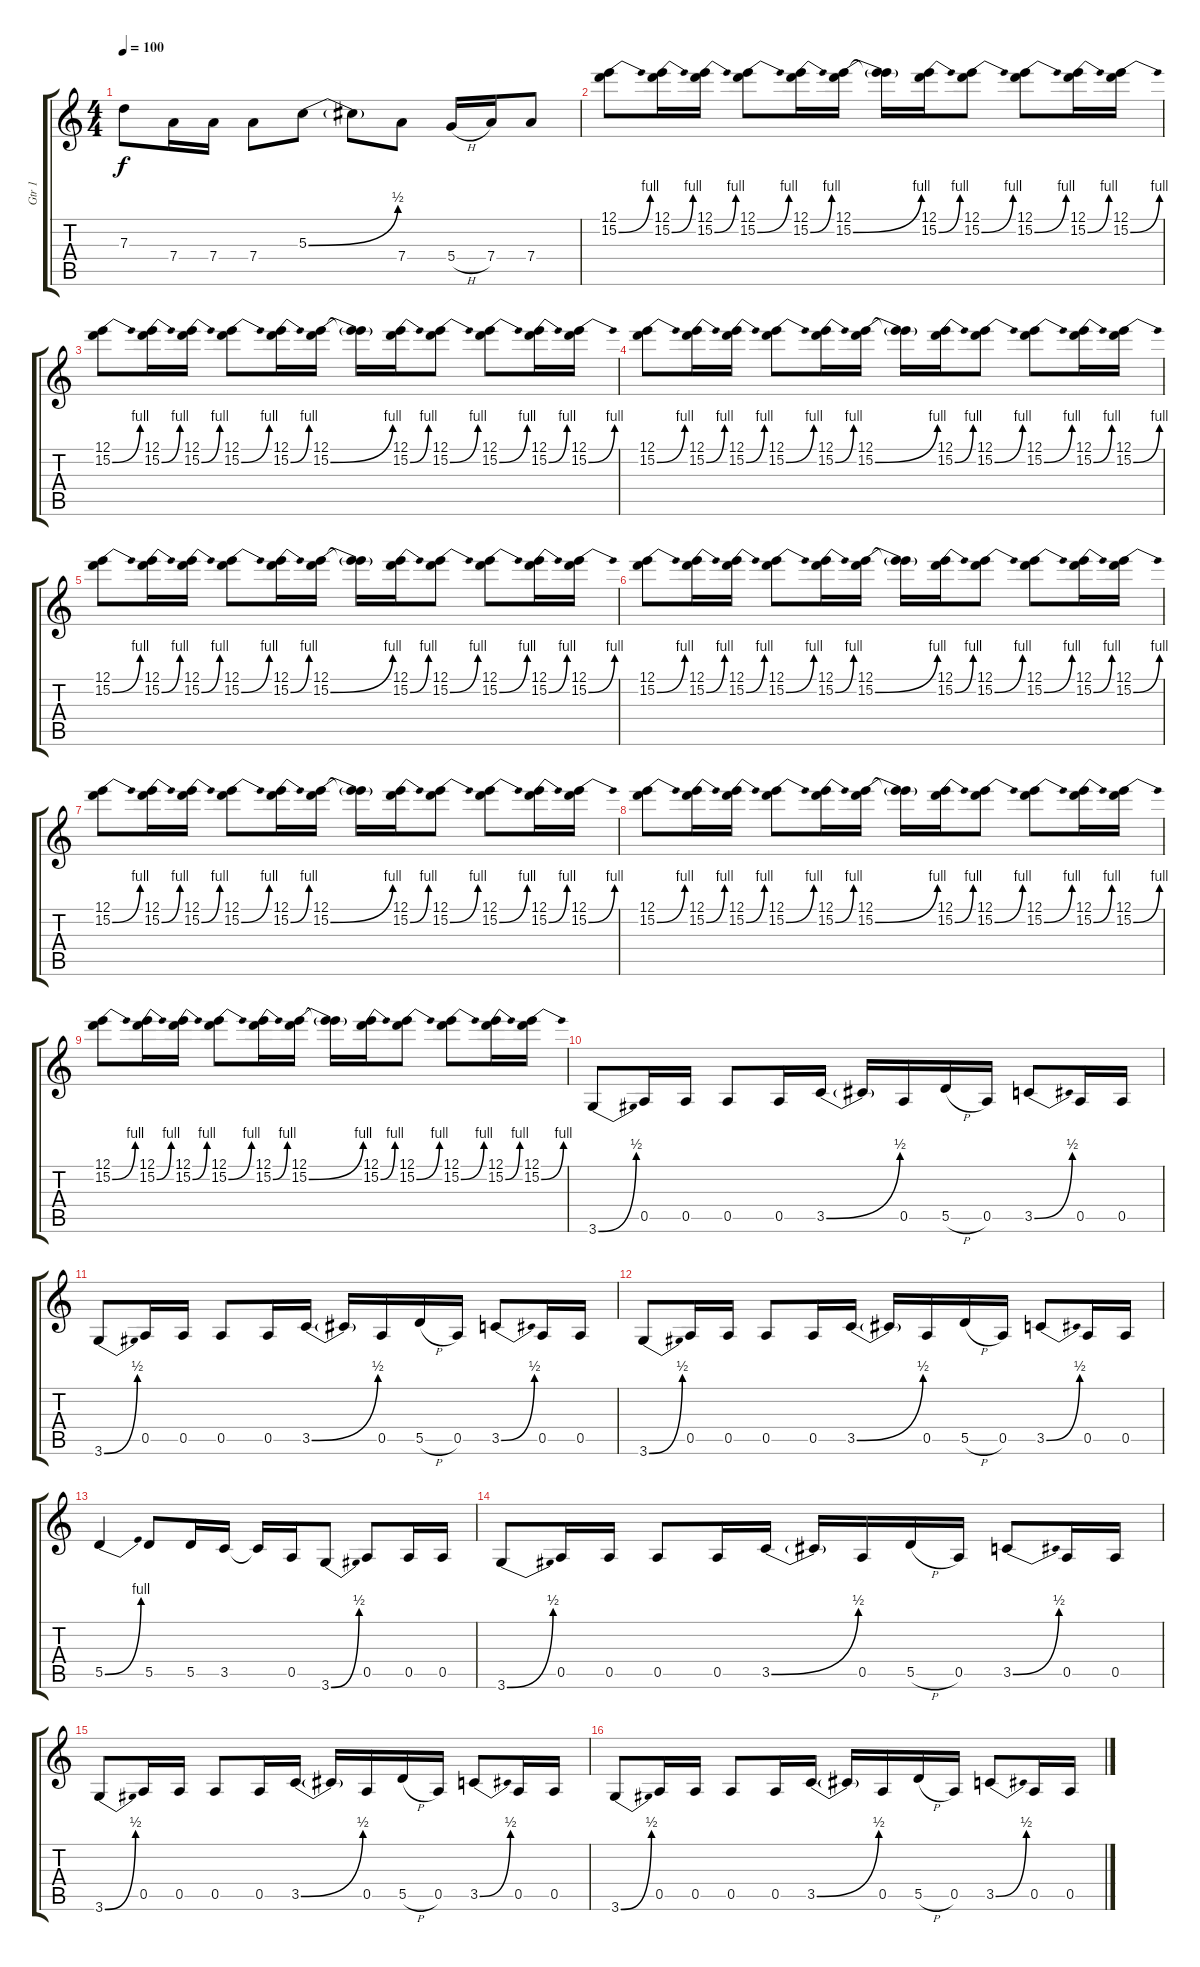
\track ("Gtr 1" "Gtr 1") {instrument distortionguitar}
\staff {score tabs}
\tuning (E4 B3 G3 D3 A2 E2) {hide}
\ts (4 4)
\tempo 100
\clef g2
\ks c
7.3.8{dy f} 7.4.16 7.4.16 7.4.8 5.3{be (bend 0 0 60 2)}.8 5.3{t}.8 7.4.8 5.4{h}.16 7.4.16 7.4.8 |
(12.1 15.2{be (bend 0 0 60 4)}).8 (12.1 15.2{be (bend 0 0 60 4)}).16 (12.1 15.2{be (bend 0 0 60 4)}).16 (12.1 15.2{be (bend 0 0 60 4)}).8 (12.1 15.2{be (bend 0 0 60 4)}).16 (12.1 15.2{be (bend 0 0 60 4)}).16 (12.1{t} 15.2{t}).16 (12.1 15.2{be (bend 0 0 60 4)}).16 (12.1 15.2{be (bend 0 0 60 4)}).8 (12.1 15.2{be (bend 0 0 60 4)}).8 (12.1 15.2{be (bend 0 0 60 4)}).16 (12.1 15.2{be (bend 0 0 60 4)}).16 |
(12.1 15.2{be (bend 0 0 60 4)}).8 (12.1 15.2{be (bend 0 0 60 4)}).16 (12.1 15.2{be (bend 0 0 60 4)}).16 (12.1 15.2{be (bend 0 0 60 4)}).8 (12.1 15.2{be (bend 0 0 60 4)}).16 (12.1 15.2{be (bend 0 0 60 4)}).16 (12.1{t} 15.2{t}).16 (12.1 15.2{be (bend 0 0 60 4)}).16 (12.1 15.2{be (bend 0 0 60 4)}).8 (12.1 15.2{be (bend 0 0 60 4)}).8 (12.1 15.2{be (bend 0 0 60 4)}).16 (12.1 15.2{be (bend 0 0 60 4)}).16 |
(12.1 15.2{be (bend 0 0 60 4)}).8 (12.1 15.2{be (bend 0 0 60 4)}).16 (12.1 15.2{be (bend 0 0 60 4)}).16 (12.1 15.2{be (bend 0 0 60 4)}).8 (12.1 15.2{be (bend 0 0 60 4)}).16 (12.1 15.2{be (bend 0 0 60 4)}).16 (12.1{t} 15.2{t}).16 (12.1 15.2{be (bend 0 0 60 4)}).16 (12.1 15.2{be (bend 0 0 60 4)}).8 (12.1 15.2{be (bend 0 0 60 4)}).8 (12.1 15.2{be (bend 0 0 60 4)}).16 (12.1 15.2{be (bend 0 0 60 4)}).16 |
(12.1 15.2{be (bend 0 0 60 4)}).8 (12.1 15.2{be (bend 0 0 60 4)}).16 (12.1 15.2{be (bend 0 0 60 4)}).16 (12.1 15.2{be (bend 0 0 60 4)}).8 (12.1 15.2{be (bend 0 0 60 4)}).16 (12.1 15.2{be (bend 0 0 60 4)}).16 (12.1{t} 15.2{t}).16 (12.1 15.2{be (bend 0 0 60 4)}).16 (12.1 15.2{be (bend 0 0 60 4)}).8 (12.1 15.2{be (bend 0 0 60 4)}).8 (12.1 15.2{be (bend 0 0 60 4)}).16 (12.1 15.2{be (bend 0 0 60 4)}).16 |
(12.1 15.2{be (bend 0 0 60 4)}).8 (12.1 15.2{be (bend 0 0 60 4)}).16 (12.1 15.2{be (bend 0 0 60 4)}).16 (12.1 15.2{be (bend 0 0 60 4)}).8 (12.1 15.2{be (bend 0 0 60 4)}).16 (12.1 15.2{be (bend 0 0 60 4)}).16 (12.1{t} 15.2{t}).16 (12.1 15.2{be (bend 0 0 60 4)}).16 (12.1 15.2{be (bend 0 0 60 4)}).8 (12.1 15.2{be (bend 0 0 60 4)}).8 (12.1 15.2{be (bend 0 0 60 4)}).16 (12.1 15.2{be (bend 0 0 60 4)}).16 |
(12.1 15.2{be (bend 0 0 60 4)}).8 (12.1 15.2{be (bend 0 0 60 4)}).16 (12.1 15.2{be (bend 0 0 60 4)}).16 (12.1 15.2{be (bend 0 0 60 4)}).8 (12.1 15.2{be (bend 0 0 60 4)}).16 (12.1 15.2{be (bend 0 0 60 4)}).16 (12.1{t} 15.2{t}).16 (12.1 15.2{be (bend 0 0 60 4)}).16 (12.1 15.2{be (bend 0 0 60 4)}).8 (12.1 15.2{be (bend 0 0 60 4)}).8 (12.1 15.2{be (bend 0 0 60 4)}).16 (12.1 15.2{be (bend 0 0 60 4)}).16 |
(12.1 15.2{be (bend 0 0 60 4)}).8 (12.1 15.2{be (bend 0 0 60 4)}).16 (12.1 15.2{be (bend 0 0 60 4)}).16 (12.1 15.2{be (bend 0 0 60 4)}).8 (12.1 15.2{be (bend 0 0 60 4)}).16 (12.1 15.2{be (bend 0 0 60 4)}).16 (12.1{t} 15.2{t}).16 (12.1 15.2{be (bend 0 0 60 4)}).16 (12.1 15.2{be (bend 0 0 60 4)}).8 (12.1 15.2{be (bend 0 0 60 4)}).8 (12.1 15.2{be (bend 0 0 60 4)}).16 (12.1 15.2{be (bend 0 0 60 4)}).16 |
(12.1 15.2{be (bend 0 0 60 4)}).8 (12.1 15.2{be (bend 0 0 60 4)}).16 (12.1 15.2{be (bend 0 0 60 4)}).16 (12.1 15.2{be (bend 0 0 60 4)}).8 (12.1 15.2{be (bend 0 0 60 4)}).16 (12.1 15.2{be (bend 0 0 60 4)}).16 (12.1{t} 15.2{t}).16 (12.1 15.2{be (bend 0 0 60 4)}).16 (12.1 15.2{be (bend 0 0 60 4)}).8 (12.1 15.2{be (bend 0 0 60 4)}).8 (12.1 15.2{be (bend 0 0 60 4)}).16 (12.1 15.2{be (bend 0 0 60 4)}).16 |
3.6{be (bend 0 0 60 2)}.8 0.5.16 0.5.16 0.5.8 0.5.16 3.5{be (bend 0 0 60 2)}.16 3.5{t}.16 0.5.16 5.5{h}.16 0.5.16 3.5{be (bend 0 0 60 2)}.8 0.5.16 0.5.16 |
3.6{be (bend 0 0 60 2)}.8 0.5.16 0.5.16 0.5.8 0.5.16 3.5{be (bend 0 0 60 2)}.16 3.5{t}.16 0.5.16 5.5{h}.16 0.5.16 3.5{be (bend 0 0 60 2)}.8 0.5.16 0.5.16 |
3.6{be (bend 0 0 60 2)}.8 0.5.16 0.5.16 0.5.8 0.5.16 3.5{be (bend 0 0 60 2)}.16 3.5{t}.16 0.5.16 5.5{h}.16 0.5.16 3.5{be (bend 0 0 60 2)}.8 0.5.16 0.5.16 |
5.5{be (bend 0 0 60 4)}.4 5.5.8 5.5.16 3.5.16 3.5{t}.16 0.5.16 3.6{be (bend 0 0 60 2)}.8 0.5.8 0.5.16 0.5.16 |
3.6{be (bend 0 0 60 2)}.8 0.5.16 0.5.16 0.5.8 0.5.16 3.5{be (bend 0 0 60 2)}.16 3.5{t}.16 0.5.16 5.5{h}.16 0.5.16 3.5{be (bend 0 0 60 2)}.8 0.5.16 0.5.16 |
3.6{be (bend 0 0 60 2)}.8 0.5.16 0.5.16 0.5.8 0.5.16 3.5{be (bend 0 0 60 2)}.16 3.5{t}.16 0.5.16 5.5{h}.16 0.5.16 3.5{be (bend 0 0 60 2)}.8 0.5.16 0.5.16 |
3.6{be (bend 0 0 60 2)}.8 0.5.16 0.5.16 0.5.8 0.5.16 3.5{be (bend 0 0 60 2)}.16 3.5{t}.16 0.5.16 5.5{h}.16 0.5.16 3.5{be (bend 0 0 60 2)}.8 0.5.16 0.5.16
